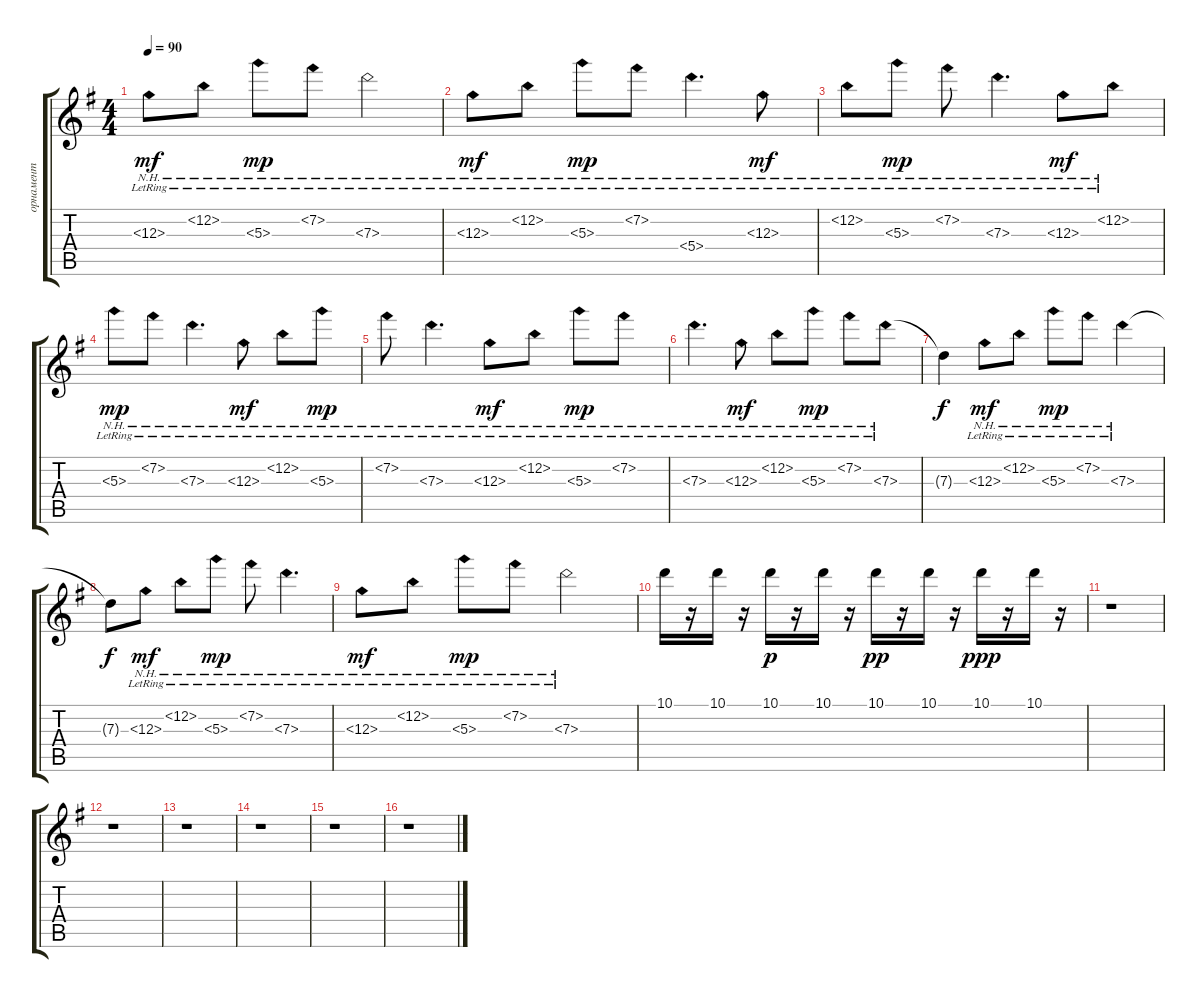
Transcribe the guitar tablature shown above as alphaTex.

\track ("орнамент" "орнамент") {instrument acousticguitarnylon}
\staff {score tabs}
\tuning (E4 B3 G3 D3 A2 E2) {hide}
\ts (4 4)
\tempo 90
\clef g2
\ks eminor
12.3{nh lr}.8{dy mf} 12.2{nh lr}.8 5.3{nh lr}.8{dy mp} 7.2{nh lr}.8 7.3{nh lr}.2 |
12.3{nh lr}.8{dy mf} 12.2{nh lr}.8 5.3{nh lr}.8{dy mp} 7.2{nh lr}.8 5.4{nh lr}.4{d} 12.3{nh lr}.8{dy mf} |
12.2{nh lr}.8 5.3{nh lr}.8{dy mp} 7.2{nh lr}.8 7.3{nh lr}.4{d} 12.3{nh lr}.8{dy mf} 12.2{nh lr}.8 |
5.3{nh lr}.8{dy mp} 7.2{nh lr}.8 7.3{nh lr}.4{d} 12.3{nh lr}.8{dy mf} 12.2{nh lr}.8 5.3{nh lr}.8{dy mp} |
7.2{nh lr}.8 7.3{nh lr}.4{d} 12.3{nh lr}.8{dy mf} 12.2{nh lr}.8 5.3{nh lr}.8{dy mp} 7.2{nh lr}.8 |
7.3{nh lr}.4{d} 12.3{nh lr}.8{dy mf} 12.2{nh lr}.8 5.3{nh lr}.8{dy mp} 7.2{nh lr}.8 7.3{nh lr}.8 |
7.3{t}.4{dy f} 12.3{nh lr}.8{dy mf} 12.2{nh lr}.8 5.3{nh lr}.8{dy mp} 7.2{nh lr}.8 7.3{nh lr}.4 |
7.3{t}.8{dy f} 12.3{nh lr}.8{dy mf} 12.2{nh lr}.8 5.3{nh lr}.8{dy mp} 7.2{nh lr}.8 7.3{nh lr}.4{d} |
12.3{nh lr}.8{dy mf} 12.2{nh lr}.8 5.3{nh lr}.8{dy mp} 7.2{nh lr}.8 7.3{nh lr}.2 |
10.1.16 r.16 10.1.16 r.16 10.1.16{dy p} r.16 10.1.16 r.16 10.1.16{dy pp} r.16 10.1.16 r.16 10.1.16{dy ppp} r.16 10.1.16 r.16 |
r.1 |
r.1 |
r.1 |
r.1 |
r.1 |
r.1
